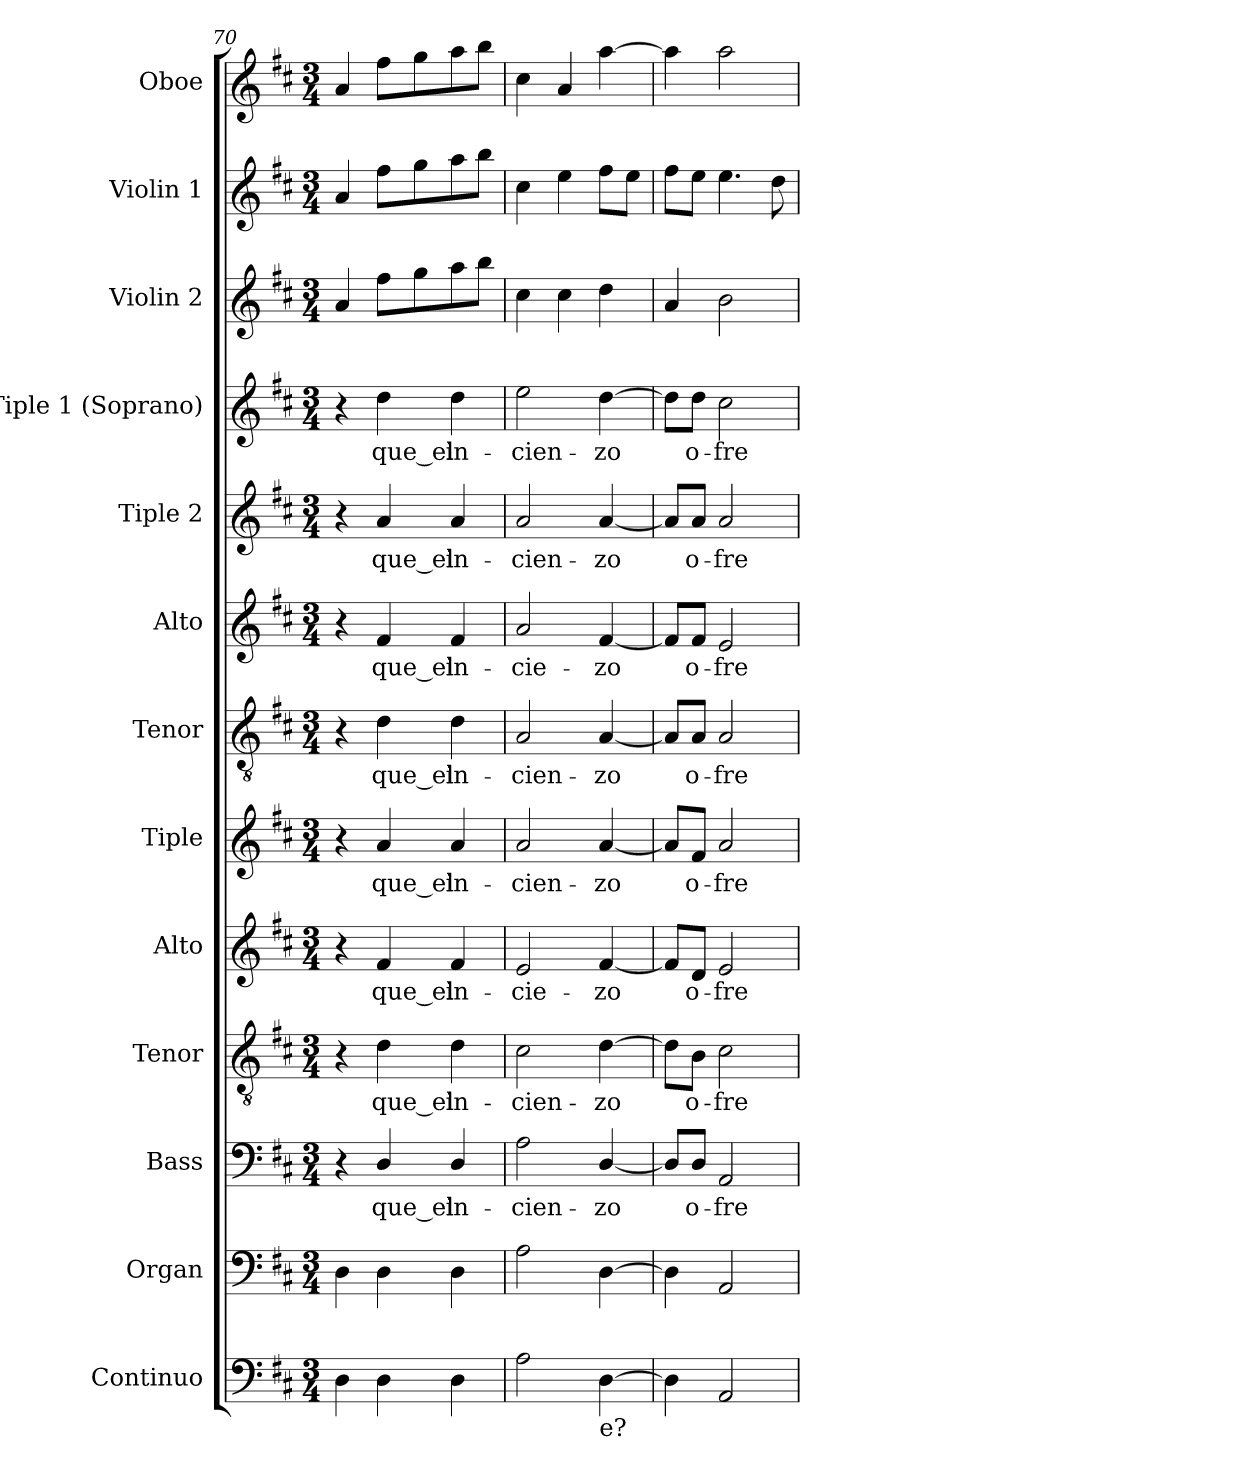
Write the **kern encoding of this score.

**kern	**kern	**kern	**text	**kern	**text	**kern	**text	**kern	**text	**kern	**text	**kern	**text	**kern	**text	**kern	**text	**kern	**kern	**kern
*part13	*part12	*part11	*part11	*part10	*part10	*part9	*part9	*part8	*part8	*part7	*part7	*part6	*part6	*part5	*part5	*part4	*part4	*part3	*part2	*part1
*staff13	*staff12	*staff11	*staff11	*staff10	*staff10	*staff9	*staff9	*staff8	*staff8	*staff7	*staff7	*staff6	*staff6	*staff5	*staff5	*staff4	*staff4	*staff3	*staff2	*staff1
*I"Continuo	*I"Organ	*I"Bass	*	*I"Tenor	*	*I"Alto	*	*I"Tiple	*	*I"Tenor	*	*I"Alto	*	*I"Tiple 2	*	*I"Tiple 1 (Soprano)	*	*I"Violin 2	*I"Violin 1	*I"Oboe
*I'Cont.	*I'Org.	*I'B.	*	*I'T.	*	*I'A.	*	*	*	*I'T.	*	*I'A.	*	*	*	*I'S1.	*	*I'Vln. 2	*I'Vln. 1	*I'Ob.
*clefF4	*clefF4	*clefF4	*	*clefGv2	*	*clefG2	*	*clefG2	*	*clefGv2	*	*clefG2	*	*clefG2	*	*clefG2	*	*clefG2	*clefG2	*clefG2
*	*	*	*	*ITrd7c12	*	*	*	*	*	*ITrd7c12	*	*	*	*	*	*	*	*	*	*
*k[f#c#]	*k[f#c#]	*k[f#c#]	*	*k[f#c#]	*	*k[f#c#]	*	*k[f#c#]	*	*k[f#c#]	*	*k[f#c#]	*	*k[f#c#]	*	*k[f#c#]	*	*k[f#c#]	*k[f#c#]	*k[f#c#]
*D:	*D:	*D:	*	*D:	*	*D:	*	*D:	*	*D:	*	*D:	*	*D:	*	*D:	*	*D:	*D:	*D:
*M3/4	*M3/4	*M3/4	*	*M3/4	*	*M3/4	*	*M3/4	*	*M3/4	*	*M3/4	*	*M3/4	*	*M3/4	*	*M3/4	*M3/4	*M3/4
=70	=70	=70	=70	=70	=70	=70	=70	=70	=70	=70	=70	=70	=70	=70	=70	=70	=70	=70	=70	=70
4Di\	4Di\	4r	.	4r	.	4r	.	4r	.	4r	.	4r	.	4r	.	4r	.	4ai/	4ai/	4ai/
!	!	!	!LO:LY:b:color=#000000	!	!	!	!	!	!	!	!	!	!	!	!	!	!	!	!	!
!	!	!	!	!	!LO:LY:b:color=#000000	!	!	!	!	!	!	!	!	!	!	!	!	!	!	!
!	!	!	!	!	!	!	!LO:LY:b:color=#000000	!	!	!	!	!	!	!	!	!	!	!	!	!
!	!	!	!	!	!	!	!	!	!LO:LY:b:color=#000000	!	!	!	!	!	!	!	!	!	!	!
!	!	!	!	!	!	!	!	!	!	!	!LO:LY:b:color=#000000	!	!	!	!	!	!	!	!	!
!	!	!	!	!	!	!	!	!	!	!	!	!	!LO:LY:b:color=#000000	!	!	!	!	!	!	!
!	!	!	!	!	!	!	!	!	!	!	!	!	!	!	!LO:LY:b:color=#000000	!	!	!	!	!
!	!	!	!	!	!	!	!	!	!	!	!	!	!	!	!	!	!LO:LY:b:color=#000000	!	!	!
4Di\	4Di\	4Di/	que_el	4Di\	que_el	4f#i/	que_el	4ai/	que_el	4Di\	que_el	4f#i/	que_el	4ai/	que_el	4ddi\	que_el	8ff#i\L	8ff#i\L	8ff#i\L
.	.	.	.	.	.	.	.	.	.	.	.	.	.	.	.	.	.	8ggi\	8ggi\	8ggi\
!	!	!	!LO:LY:b:color=#000000	!	!	!	!	!	!	!	!	!	!	!	!	!	!	!	!	!
!	!	!	!	!	!LO:LY:b:color=#000000	!	!	!	!	!	!	!	!	!	!	!	!	!	!	!
!	!	!	!	!	!	!	!LO:LY:b:color=#000000	!	!	!	!	!	!	!	!	!	!	!	!	!
!	!	!	!	!	!	!	!	!	!LO:LY:b:color=#000000	!	!	!	!	!	!	!	!	!	!	!
!	!	!	!	!	!	!	!	!	!	!	!LO:LY:b:color=#000000	!	!	!	!	!	!	!	!	!
!	!	!	!	!	!	!	!	!	!	!	!	!	!LO:LY:b:color=#000000	!	!	!	!	!	!	!
!	!	!	!	!	!	!	!	!	!	!	!	!	!	!	!LO:LY:b:color=#000000	!	!	!	!	!
!	!	!	!	!	!	!	!	!	!	!	!	!	!	!	!	!	!LO:LY:b:color=#000000	!	!	!
4Di\	4Di\	4Di/	in-	4Di\	in-	4f#i/	in-	4ai/	in-	4Di\	in-	4f#i/	in-	4ai/	in-	4ddi\	in-	8aai\	8aai\	8aai\
.	.	.	.	.	.	.	.	.	.	.	.	.	.	.	.	.	.	8bbi\J	8bbi\J	8bbi\J
=71	=71	=71	=71	=71	=71	=71	=71	=71	=71	=71	=71	=71	=71	=71	=71	=71	=71	=71	=71	=71
!	!	!	!LO:LY:b:color=#000000	!	!	!	!	!	!	!	!	!	!	!	!	!	!	!	!	!
!	!	!	!	!	!LO:LY:b:color=#000000	!	!	!	!	!	!	!	!	!	!	!	!	!	!	!
!	!	!	!	!	!	!	!LO:LY:b:color=#000000	!	!	!	!	!	!	!	!	!	!	!	!	!
!	!	!	!	!	!	!	!	!	!LO:LY:b:color=#000000	!	!	!	!	!	!	!	!	!	!	!
!	!	!	!	!	!	!	!	!	!	!	!LO:LY:b:color=#000000	!	!	!	!	!	!	!	!	!
!	!	!	!	!	!	!	!	!	!	!	!	!	!LO:LY:b:color=#000000	!	!	!	!	!	!	!
!	!	!	!	!	!	!	!	!	!	!	!	!	!	!	!LO:LY:b:color=#000000	!	!	!	!	!
!	!	!	!	!	!	!	!	!	!	!	!	!	!	!	!	!	!LO:LY:b:color=#000000	!	!	!
2Ai\	2Ai\	2Ai\	-cien-	2C#i\	-cien-	2ei/	-cie-	2ai/	-cien-	2AAi/	-cien-	2ai/	-cie-	2ai/	-cien-	2eei\	-cien-	4cc#i\	4cc#i\	4cc#i\
.	.	.	.	.	.	.	.	.	.	.	.	.	.	.	.	.	.	4cc#i\	4eei\	4ai/
!	!	!	!LO:LY:b:color=#000000	!	!	!	!	!	!	!	!	!	!	!	!	!	!	!	!	!
!	!	!	!	!	!LO:LY:b:color=#000000	!	!	!	!	!	!	!	!	!	!	!	!	!	!	!
!	!	!	!	!	!	!	!LO:LY:b:color=#000000	!	!	!	!	!	!	!	!	!	!	!	!	!
!	!	!	!	!	!	!	!	!	!LO:LY:b:color=#000000	!	!	!	!	!	!	!	!	!	!	!
!	!	!	!	!	!	!	!	!	!	!	!LO:LY:b:color=#000000	!	!	!	!	!	!	!	!	!
!	!	!	!	!	!	!	!	!	!	!	!	!	!LO:LY:b:color=#000000	!	!	!	!	!	!	!
!	!	!	!	!	!	!	!	!	!	!	!	!	!	!	!LO:LY:b:color=#000000	!	!	!	!	!
!LO:TX:b:t=e?	!	!	!	!	!	!	!	!	!	!	!	!	!	!	!	!	!	!	!	!
!	!	!	!	!	!	!	!	!	!	!	!	!	!	!	!	!	!LO:LY:b:color=#000000	!	!	!
[4Di\	[4Di\	[4Di/	-zo	[4Di\	-zo	[4f#i/	-zo	[4ai/	-zo	[4AAi/	-zo	[4f#i/	-zo	[4ai/	-zo	[4ddi\	-zo	4ddi\	8ff#i\L	[4aai\
.	.	.	.	.	.	.	.	.	.	.	.	.	.	.	.	.	.	.	8eei\J	.
=72	=72	=72	=72	=72	=72	=72	=72	=72	=72	=72	=72	=72	=72	=72	=72	=72	=72	=72	=72	=72
4Di\]	4Di\]	8Di/L]	.	8Di\L]	.	8f#i/L]	.	8ai/L]	.	8AAi/L]	.	8f#i/L]	.	8ai/L]	.	8ddi\L]	.	4ai/	8ff#i\L	4aai\]
!	!	!	!LO:LY:b:color=#000000	!	!	!	!	!	!	!	!	!	!	!	!	!	!	!	!	!
!	!	!	!	!	!LO:LY:b:color=#000000	!	!	!	!	!	!	!	!	!	!	!	!	!	!	!
!	!	!	!	!	!	!	!LO:LY:b:color=#000000	!	!	!	!	!	!	!	!	!	!	!	!	!
!	!	!	!	!	!	!	!	!	!LO:LY:b:color=#000000	!	!	!	!	!	!	!	!	!	!	!
!	!	!	!	!	!	!	!	!	!	!	!LO:LY:b:color=#000000	!	!	!	!	!	!	!	!	!
!	!	!	!	!	!	!	!	!	!	!	!	!	!LO:LY:b:color=#000000	!	!	!	!	!	!	!
!	!	!	!	!	!	!	!	!	!	!	!	!	!	!	!LO:LY:b:color=#000000	!	!	!	!	!
!	!	!	!	!	!	!	!	!	!	!	!	!	!	!	!	!	!LO:LY:b:color=#000000	!	!	!
.	.	8Di/J	o-	8BBi\J	o-	8di/J	o-	8f#i/J	o-	8AAi/J	o-	8f#i/J	o-	8ai/J	o-	8ddi\J	o-	.	8eei\J	.
!	!	!	!LO:LY:b:color=#000000	!	!	!	!	!	!	!	!	!	!	!	!	!	!	!	!	!
!	!	!	!	!	!LO:LY:b:color=#000000	!	!	!	!	!	!	!	!	!	!	!	!	!	!	!
!	!	!	!	!	!	!	!LO:LY:b:color=#000000	!	!	!	!	!	!	!	!	!	!	!	!	!
!	!	!	!	!	!	!	!	!	!LO:LY:b:color=#000000	!	!	!	!	!	!	!	!	!	!	!
!	!	!	!	!	!	!	!	!	!	!	!LO:LY:b:color=#000000	!	!	!	!	!	!	!	!	!
!	!	!	!	!	!	!	!	!	!	!	!	!	!LO:LY:b:color=#000000	!	!	!	!	!	!	!
!	!	!	!	!	!	!	!	!	!	!	!	!	!	!	!LO:LY:b:color=#000000	!	!	!	!	!
!	!	!	!	!	!	!	!	!	!	!	!	!	!	!	!	!	!LO:LY:b:color=#000000	!	!	!
2AAi/	2AAi/	2AAi/	-fre-	2C#i\	-fre-	2ei/	-fre-	2ai/	-fre-	2AAi/	-fre-	2ei/	-fre-	2ai/	-fre-	2cc#i\	-fre-	2bi\	4.eei\	2aai\
.	.	.	.	.	.	.	.	.	.	.	.	.	.	.	.	.	.	.	8ddi\	.
=	=	=	=	=	=	=	=	=	=	=	=	=	=	=	=	=	=	=	=	=
*-	*-	*-	*-	*-	*-	*-	*-	*-	*-	*-	*-	*-	*-	*-	*-	*-	*-	*-	*-	*-
